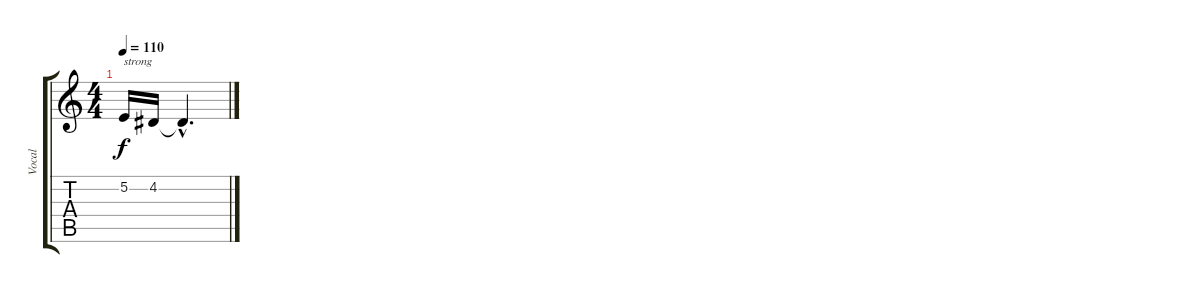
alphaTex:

\track ("Vocal" "Vocal") {instrument altosax}
\staff {score tabs}
\tuning (E4 B3 G3 D3 A2 E2) {hide}
\ts (4 4)
\tempo 110
\clef g2
\ks c
5.2.16{txt "strong" dy f} 4.2.16 4.2{hac t}.4{d}
